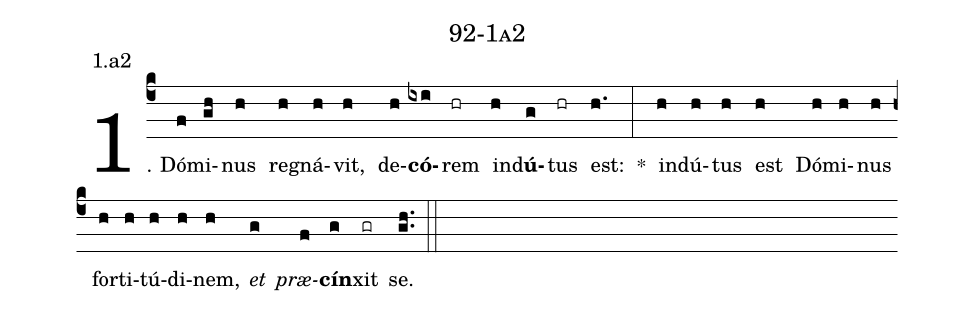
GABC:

name: 92-1a2;
annotation: 1.a2;
%%
(c4)1. Dó(f)mi(gh)nus(h) re(h)gná(h)vit,(h) de(h)<b>có</b>(ixi)rem(hr) ind(h)<b>ú</b>(g)tus(hr) est:(h.) *(:) ind(h)ú(h)tus(h) est(h) Dó(h)mi(h)nus(h) for(h)ti(h)tú(h)di(h)nem,(h) <i>et</i>(g) <i>præ</i>(f)<b>cín</b>(g)xit(gr) se.(gh..) (::)
